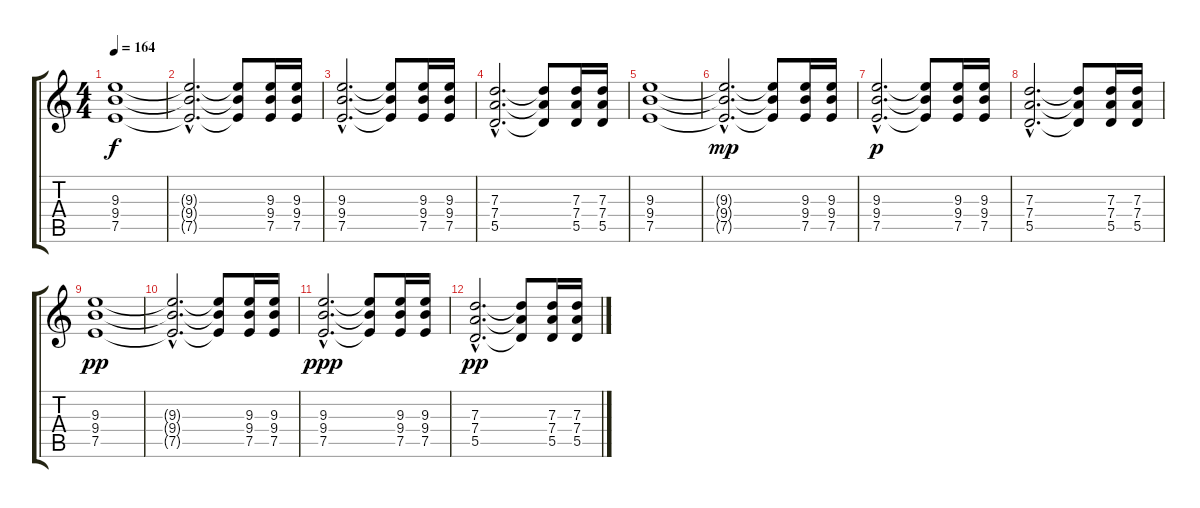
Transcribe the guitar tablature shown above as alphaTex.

\track "" {instrument distortionguitar}
\staff {score tabs}
\tuning (E4 B3 G3 D3 A2 E2) {hide}
\ts (4 4)
\tempo 164
\clef g2
\ks c
(9.3 9.4 7.5).1{dy f} |
(9.3{hac t} 9.4{hac t} 7.5{hac t}).2{d} (9.3{t} 9.4{t} 7.5{t}).8 (9.3 9.4 7.5).16 (9.3 9.4 7.5).16 |
(9.3{hac} 9.4{hac} 7.5{hac}).2{d} (9.3{t} 9.4{t} 7.5{t}).8 (9.3 9.4 7.5).16 (9.3 9.4 7.5).16 |
(7.3{hac} 7.4{hac} 5.5{hac}).2{d} (7.3{t} 7.4{t} 5.5{t}).8 (7.3 7.4 5.5).16 (7.3 7.4 5.5).16 |
(9.3 9.4 7.5).1 |
(9.3{hac t} 9.4{hac t} 7.5{hac t}).2{d dy mp} (9.3{t} 9.4{t} 7.5{t}).8 (9.3 9.4 7.5).16 (9.3 9.4 7.5).16 |
(9.3{hac} 9.4{hac} 7.5{hac}).2{d dy p} (9.3{t} 9.4{t} 7.5{t}).8 (9.3 9.4 7.5).16 (9.3 9.4 7.5).16 |
(7.3{hac} 7.4{hac} 5.5{hac}).2{d} (7.3{t} 7.4{t} 5.5{t}).8 (7.3 7.4 5.5).16 (7.3 7.4 5.5).16 |
(9.3 9.4 7.5).1{dy pp} |
(9.3{hac t} 9.4{hac t} 7.5{hac t}).2{d} (9.3{t} 9.4{t} 7.5{t}).8 (9.3 9.4 7.5).16 (9.3 9.4 7.5).16 |
(9.3{hac} 9.4{hac} 7.5{hac}).2{d dy ppp} (9.3{t} 9.4{t} 7.5{t}).8 (9.3 9.4 7.5).16 (9.3 9.4 7.5).16 |
(7.3{hac} 7.4{hac} 5.5{hac}).2{d dy pp} (7.3{t} 7.4{t} 5.5{t}).8 (7.3 7.4 5.5).16 (7.3 7.4 5.5).16
